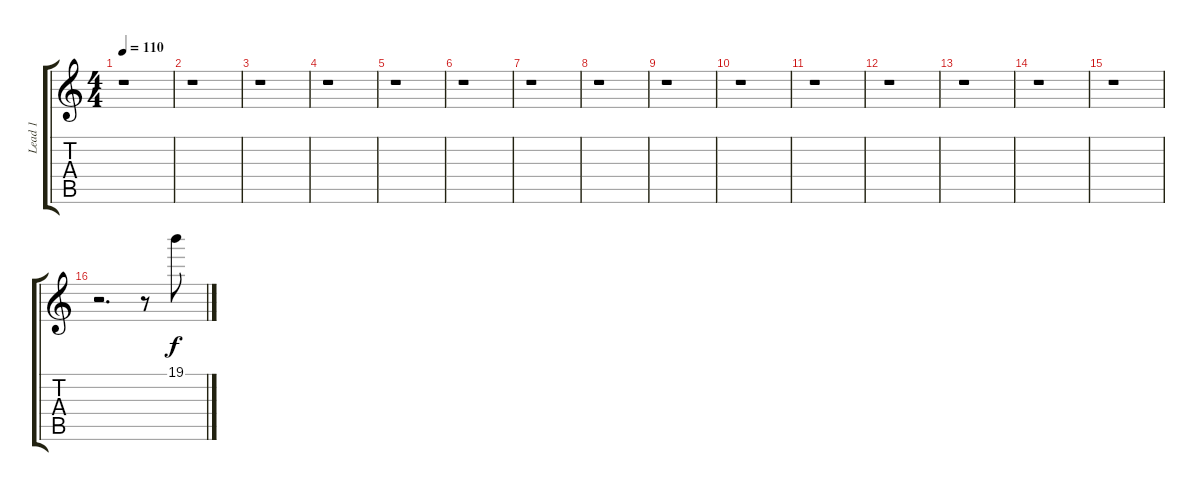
\track ("Lead 1" "Lead 1") {instrument overdrivenguitar}
\staff {score tabs}
\tuning (E4 B3 G3 D3 A2 E2) {hide}
\ts (4 4)
\tempo 110
\clef g2
\ks c
r.1{dy f} |
r.1 |
r.1 |
r.1 |
r.1 |
r.1 |
r.1 |
r.1 |
r.1 |
r.1 |
r.1 |
r.1 |
r.1 |
r.1 |
r.1 |
r.2{d} r.8 19.1.8
